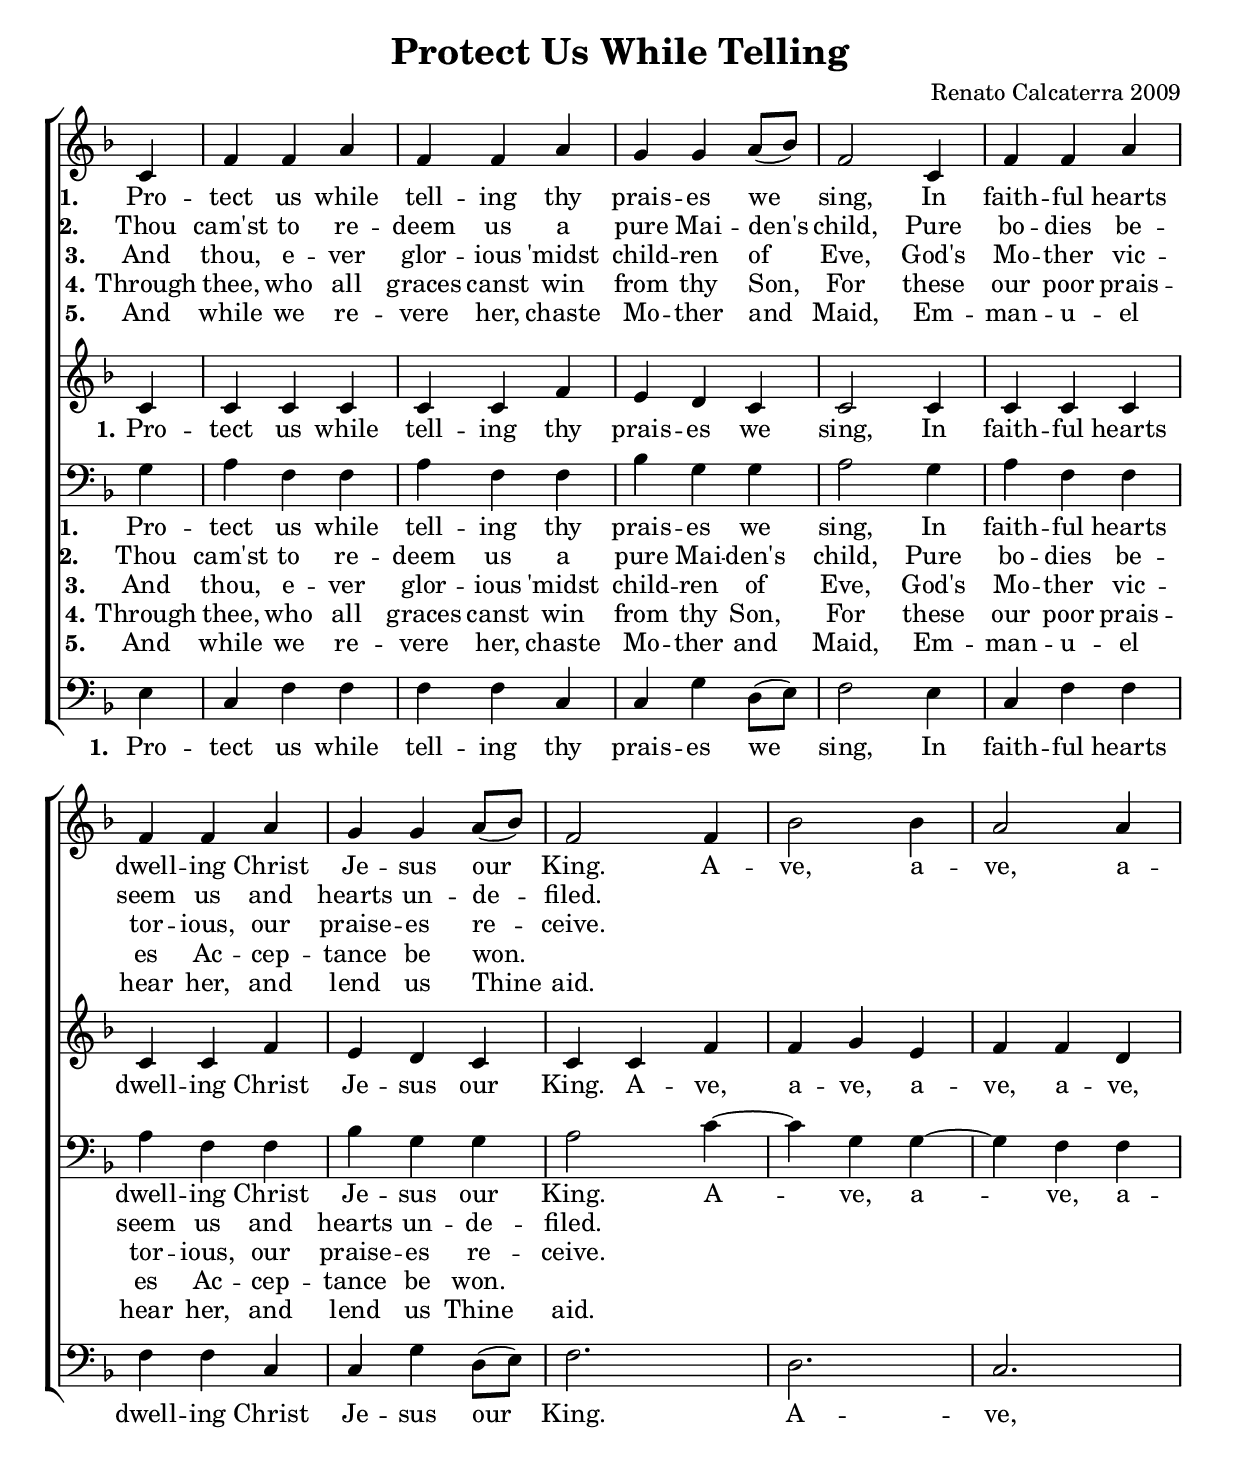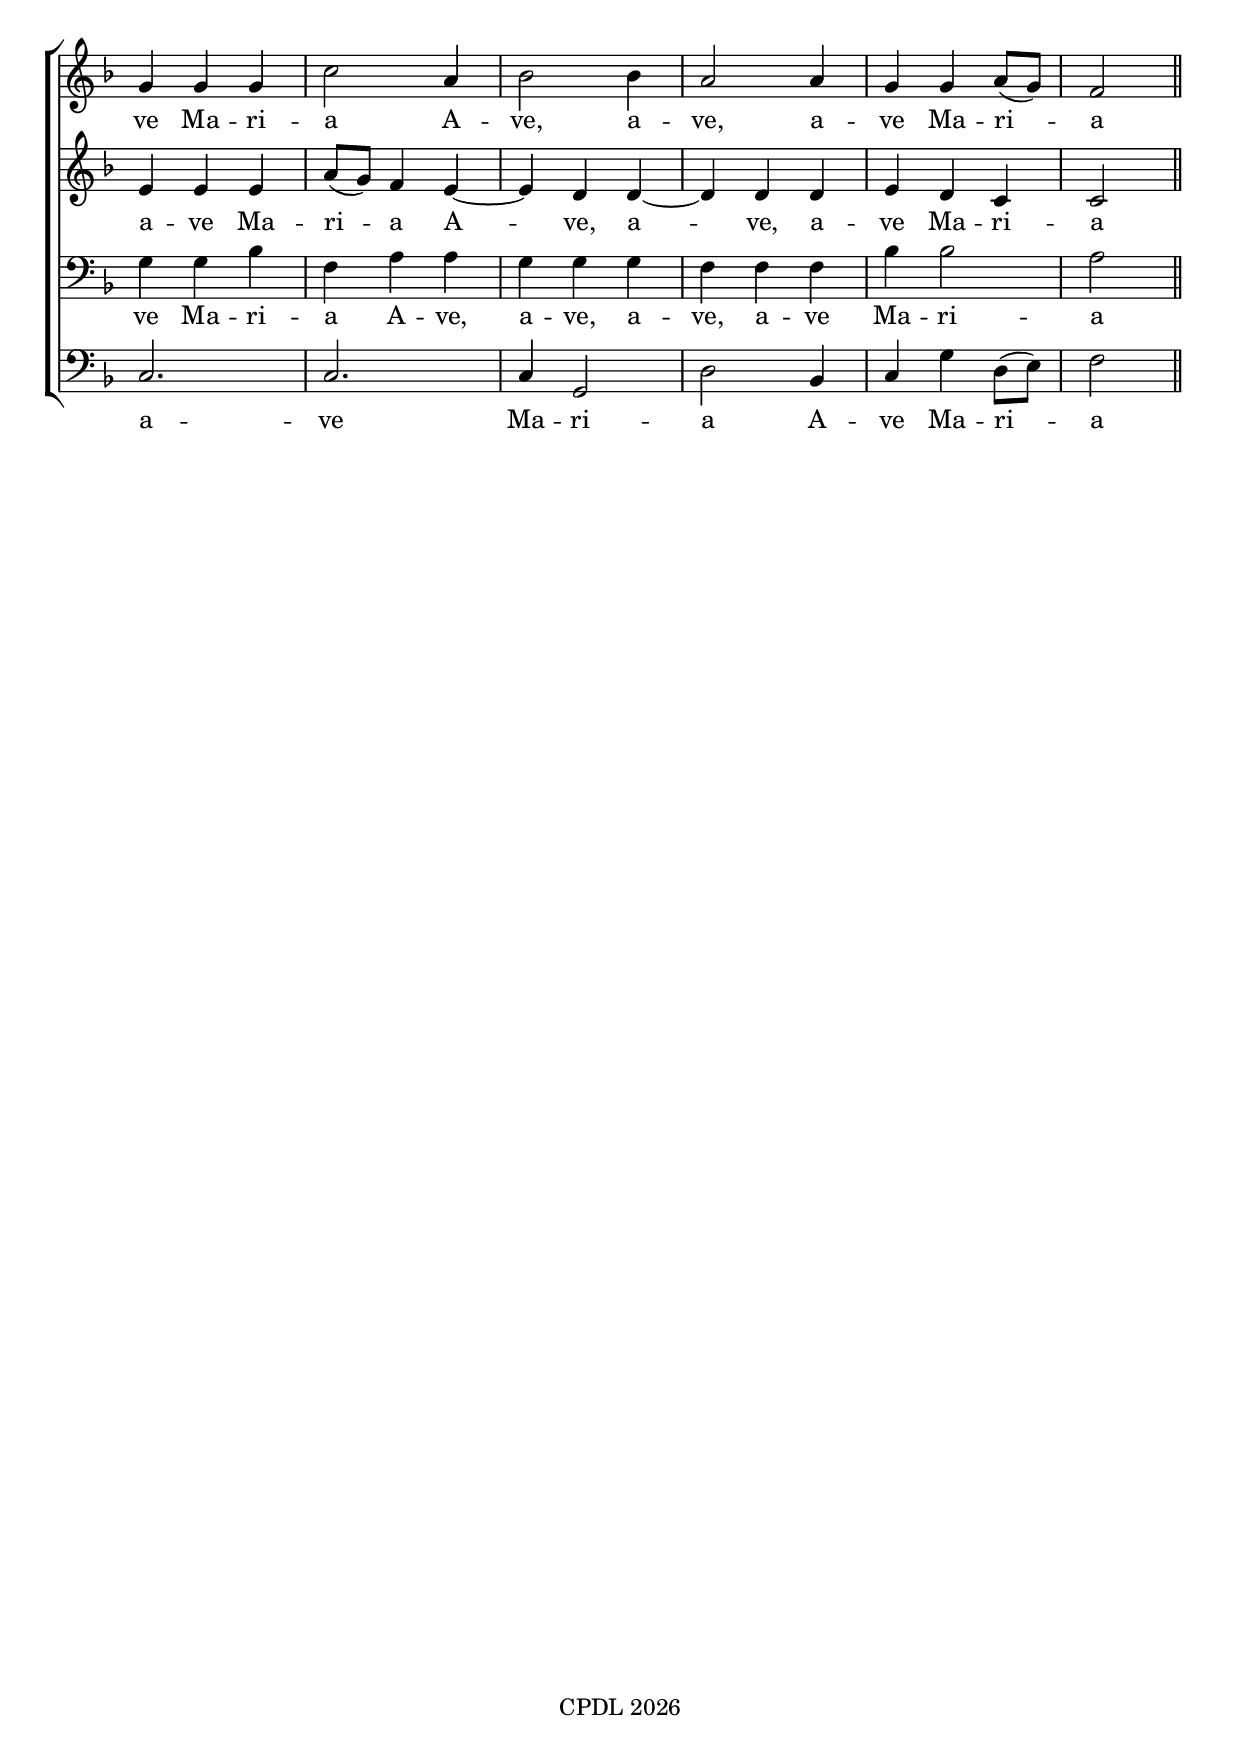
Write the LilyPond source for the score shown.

\version "2.24"

\header {
  title = "Protect Us While Telling"
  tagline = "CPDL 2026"
  composer = "Renato Calcaterra 2009"
}

%%%%%%%%%%%%%%%%%%%%%%%%%%%%%%% Macros

%%% macro to specify a partial measure in the middle of a piece.
%%% Manual does not recommend using \partial in the middle of a piece.
%%% In this case, the macro specifies that 2 1/2 notes in a 4/2 measure have past,
%%% hence we are halfway through the measure
halfmeasure =  \set Score.measurePosition = #(ly:make-moment 2 2)

%%% merge. Macro to pull note slightly leftwards.  Used to produce those partially merged wholenotes 

%merge = \once \override NoteColumn #'force-hshift = #-0.01

%%%%%%%%%%%%%%%%%%%%%%%%%%%%%%% End of Macro Definitions


%%% SATB Voices

global = {
  \time 3/4
  \key f \major
  \set Staff.midiInstrument = "church organ"
}

soprano = \relative c' { 
\partial 4  c4 f f a f f a g g a8( bes) f2 
c4 f f a f f a g g a8( bes) f2 
f4 bes2 bes4 a2 a4 g4 g g c2 a4 bes2 bes4 a2 a4 g g a8( g) f2
\bar "||"
}

alto = \relative c' { 
c4 c c c c c f e d c c2
c4 c c c c c f e d c c
c f f g e f f d e e e a8( g) f4 
e4~ e4 d4 d4~ d4 d4 d e d c c2
}

tenor = \relative c' { \clef bass
g4 a f f a f f bes g g a2
g4 a f f a f f bes g g a2
c4~ c g4 g4~ g f4 f g g bes f 
a a g g g f f f bes bes2 a2
}

bass = \relative c { \clef bass
e4 c f f f f c c g' d8( e) f2
e4 c f f f f c c g' d8( e) f2.
d c c c c4 g2 d' bes4 c g' d8( e) f2
}

firstWords = \lyricmode
{
    %\override Score . LyricText #'font-size = #-1
    %\override Score . LyricHyphen #'minimum-distance = #1
    %\override Score . LyricSpace #'minimum-distance = #0.8
    % \override Score . LyricText #'font-name = #"Gentium"
    % \override Score . LyricText #'self-alignment-X = #-1
    \set stanza = "1. "
    %\set vocalName = "Men/Women/Unison/SATB"
Pro -- tect us while tell -- ing thy prais -- es we sing,
In faith -- ful hearts dwell -- ing Christ Je -- sus our King.
A -- ve, a -- ve, a -- ve Ma -- ri -- a
A -- ve, a -- ve, a -- ve Ma -- ri -- a
}
secondWords = \lyricmode
{
    \set stanza = "1. "
Pro -- tect us while tell -- ing thy prais -- es we sing,
In faith -- ful hearts dwell -- ing Christ Je -- sus our King.
A -- ve, a -- ve, a -- ve Ma -- ri -- a
A -- ve, a -- ve, a -- ve, a -- ve  Ma -- ri -- a
}
thirdWords = \lyricmode
{
\set stanza = "1. " 
Pro -- tect us while tell -- ing thy prais -- es we sing,
In faith -- ful hearts dwell -- ing Christ Je -- sus our King.
A -- ve, a -- ve Ma -- ri -- a
A -- ve Ma -- ri -- a
}
	
fourthWords = \lyricmode
{
\set stanza = "2. "
Thou cam'st to re -- deem us a pure Mai -- den's child,
Pure bo -- dies be -- seem us and hearts un -- de -- filed.
}
	
fifthWords = \lyricmode
{
\set stanza = "1."
Pro -- tect us while tell -- ing thy prais -- es we sing,
In faith -- ful hearts dwell -- ing Christ Je -- sus our King.
A -- ve, a -- ve, a -- ve, a -- ve, a -- ve Ma -- ri -- a
A -- ve, a -- ve, a -- ve Ma -- ri -- a
}

sixthWords = \lyricmode
{
\set stanza = "3."
And thou, e -- ver glor -- ious 'midst child -- ren of Eve,
God's Mo -- ther vic -- tor -- ious, our praise -- es re -- ceive.
}

seventhWords = \lyricmode
{
\set stanza = "4."
Through thee, who all graces canst win from thy Son,
For these our poor prais -- es Ac -- cep -- tance be won.
}

eighthWords = \lyricmode
{
\set stanza = "5."
And while we re -- vere her, chaste Mo -- ther and Maid,
Em -- man -- u -- el hear her, and lend us Thine aid.
}

#(ly:set-option 'point-and-click #f)

\paper {
  #(set-paper-size "a4")
%  annotate-spacing = ##t
  print-page-number = ##f
  ragged-last-bottom = ##t
  ragged-bottom = ##t
}


\book {

%%% Score block	
	
\score{
\new ChoirStaff	
<<
	\context Staff = upper << 
	\context Voice = sopranos { \global \soprano }
	\context Lyrics = sopranos \lyricsto sopranos \firstWords
	%\context Lyrics = sopranosTwo \lyricsto sopranos \secondWords
	%\context Lyrics = sopranosThree \lyricsto sopranos \thirdWords
	\context Lyrics = sopranosFour \lyricsto sopranos \fourthWords
	\context Lyrics = sopSix \lyricsto sopranos \sixthWords
	\context Lyrics = sopSeven \lyricsto sopranos \seventhWords
	\context Lyrics = sopEight \lyricsto sopranos \eighthWords
			>>
        \context Staff = subupper <<
	\context Voice = altos    { \global \alto }
	\context Lyrics = altos \lyricsto altos \fifthWords
	%\context Lyrics = altosFour \lyricsto altos \fourthWords
	%\context Lyrics = altosTwo \lyricsto altos \sixthWords
	%\context Lyrics = altosThree \lyricsto altos \seventhWords
	%\context Lyrics = altosEight \lyricsto altos \eighthWords
	                      >>
	\context Staff = lower <<
	\context Voice = tenors { \global \tenor }
%	\context Lyrics = tenors \lyricsto tenors \firstWords
	\context Lyrics = tenorsTwo \lyricsto tenors \secondWords
	%\context Lyrics = tenorsThree \lyricsto tenors \thirdWords
	\context Lyrics = tenorsFour \lyricsto tenors \fourthWords
        \context Lyrics = tensSix \lyricsto tenors \sixthWords
	\context Lyrics = tensSeven \lyricsto tenors \seventhWords
	\context Lyrics = tensEight \lyricsto tenors \eighthWords
			>>
	\context Staff = sublower <<    
	\context Voice = basses { \global \bass }
	%\context Lyrics = basses \lyricsto basses \firstWords
	%\context Lyrics = bassesTwo \lyricsto basses \secondWords
	\context Lyrics = bassesThree \lyricsto basses \thirdWords
	%\context Lyrics = bassesFour \lyricsto basses \fourthWords
        %\context Lyrics = bassSix \lyricsto basses \sixthWords
	%\context Lyrics = bassSeven \lyricsto basses \seventhWords
	%\context Lyrics = bassEight \lyricsto basses \eighthWords
				        >>
>>
\layout {
		indent=0
		\context { \Score \remove "Bar_number_engraver" }
		\context { \Staff \remove "Time_signature_engraver" }
		\context { \Score \remove "Mark_engraver"  }
                \context { \Staff \consists "Mark_engraver"  }
	} %%% close layout

%%% Hymn Midi	

\midi { \context { \Score tempoWholesPerMinute = #(ly:make-moment 70 4)}} 

} %%% Score bracket

%%% Lyrics titles

} %%% book bracket
